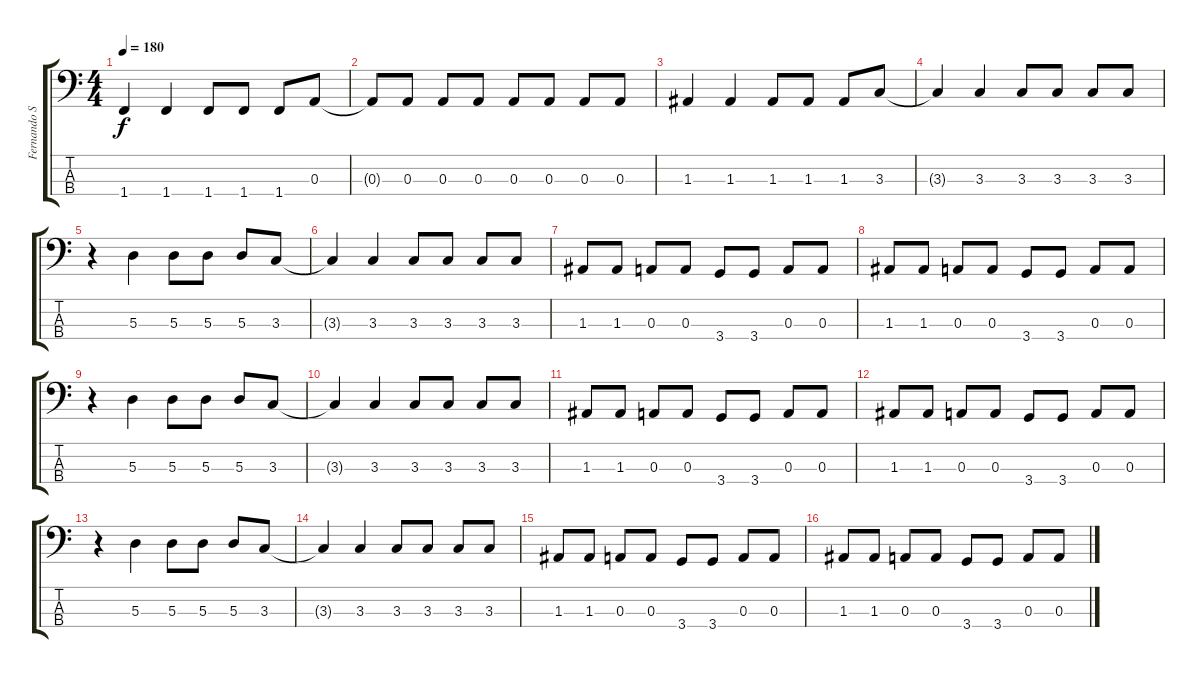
\track ("Fernando Sanches" "Fernando S") {instrument electricbasspick}
\staff {score tabs}
\tuning (G2 D2 A1 E1) {hide}
\ts (4 4)
\tempo 180
\clef f4
\ks c
1.4{t}.4{dy f} 1.4.4 1.4.8 1.4.8 1.4.8 0.3.8 |
0.3{t}.8 0.3.8 0.3.8 0.3.8 0.3.8 0.3.8 0.3.8 0.3.8 |
1.3.4 1.3.4 1.3.8 1.3.8 1.3.8 3.3.8 |
3.3{t}.4 3.3.4 3.3.8 3.3.8 3.3.8 3.3.8 |
r.4 5.3.4 5.3.8 5.3.8 5.3.8 3.3.8 |
3.3{t}.4 3.3.4 3.3.8 3.3.8 3.3.8 3.3.8 |
1.3.8 1.3.8 0.3.8 0.3.8 3.4.8 3.4.8 0.3.8 0.3.8 |
1.3.8 1.3.8 0.3.8 0.3.8 3.4.8 3.4.8 0.3.8 0.3.8 |
r.4 5.3.4 5.3.8 5.3.8 5.3.8 3.3.8 |
3.3{t}.4 3.3.4 3.3.8 3.3.8 3.3.8 3.3.8 |
1.3.8 1.3.8 0.3.8 0.3.8 3.4.8 3.4.8 0.3.8 0.3.8 |
1.3.8 1.3.8 0.3.8 0.3.8 3.4.8 3.4.8 0.3.8 0.3.8 |
r.4 5.3.4 5.3.8 5.3.8 5.3.8 3.3.8 |
3.3{t}.4 3.3.4 3.3.8 3.3.8 3.3.8 3.3.8 |
1.3.8 1.3.8 0.3.8 0.3.8 3.4.8 3.4.8 0.3.8 0.3.8 |
1.3.8 1.3.8 0.3.8 0.3.8 3.4.8 3.4.8 0.3.8 0.3.8
